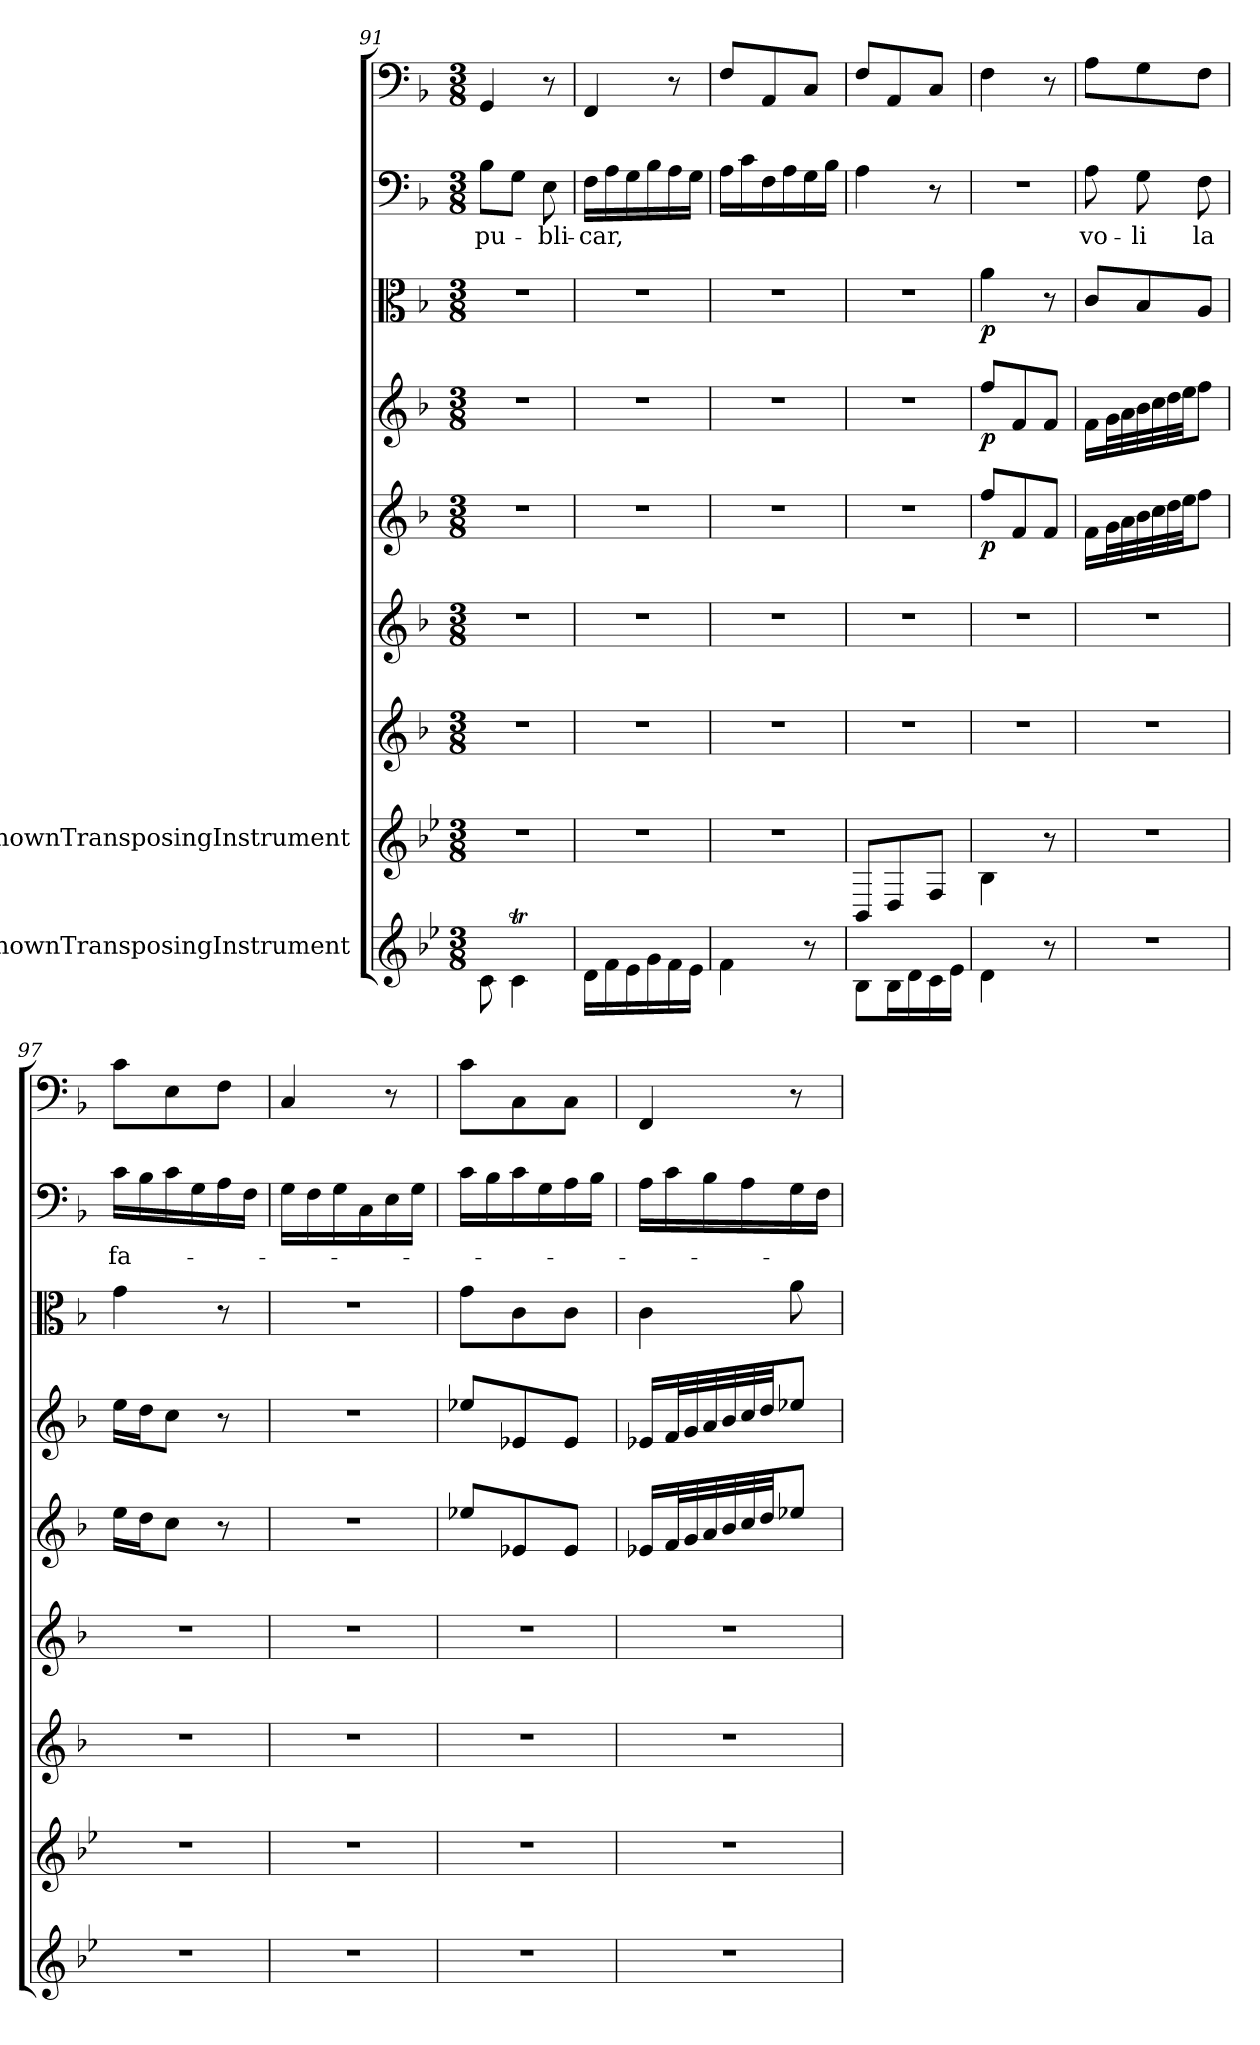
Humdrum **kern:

**kern	**kern	**kern	**kern	**kern	**dynam	**kern	**dynam	**kern	**dynam	**kern	**text	**kern
*part9	*part8	*part7	*part6	*part5	*part5	*part4	*part4	*part3	*part3	*part2	*part2	*part1
*staff9	*staff8	*staff7	*staff6	*staff5	*staff5	*staff4	*staff4	*staff3	*staff3	*staff2	*staff2	*staff1
*I"UnknownTransposingInstrument	*I"UnknownTransposingInstrument	*	*	*	*	*	*	*	*	*	*	*
*clefG2	*clefG2	*clefG2	*clefG2	*clefG2	*	*clefG2	*	*clefC3	*	*clefF4	*	*clefF4
*ITrd-4c-7	*ITrd-4c-7	*	*	*	*	*	*	*	*	*	*	*
*k[b-]	*k[b-]	*k[b-]	*k[b-]	*k[b-]	*	*k[b-]	*	*k[b-]	*	*k[b-]	*	*k[b-]
*M3/8	*M3/8	*M3/8	*M3/8	*M3/8	*	*M3/8	*	*M3/8	*	*M3/8	*	*M3/8
=91	=91	=91	=91	=91	=91	=91	=91	=91	=91	=91	=91	=91
8g\	4.r	4.r	4.r	4.r	.	4.r	.	4.r	.	8B-\L	pu-	4GG/
4gT\	.	.	.	.	.	.	.	.	.	8G\J	.	.
.	.	.	.	.	.	.	.	.	.	8E\	-bli-	8r
=92	=92	=92	=92	=92	=92	=92	=92	=92	=92	=92	=92	=92
16a\LL	4.r	4.r	4.r	4.r	.	4.r	.	4.r	.	16F\LL	-car,	4FF/
16cc\	.	.	.	.	.	.	.	.	.	16A\	.	.
16b-\	.	.	.	.	.	.	.	.	.	16G\	.	.
16dd\	.	.	.	.	.	.	.	.	.	16B-\	.	.
16cc\	.	.	.	.	.	.	.	.	.	16A\	.	8r
16b-\JJ	.	.	.	.	.	.	.	.	.	16G\JJ	.	.
=93	=93	=93	=93	=93	=93	=93	=93	=93	=93	=93	=93	=93
4cc\	4.r	4.r	4.r	4.r	.	4.r	.	4.r	.	16A\LL	.	8F/L
.	.	.	.	.	.	.	.	.	.	16c\	.	.
.	.	.	.	.	.	.	.	.	.	16F\	.	8AA/
.	.	.	.	.	.	.	.	.	.	16A\	.	.
8r	.	.	.	.	.	.	.	.	.	16G\	.	8C/J
.	.	.	.	.	.	.	.	.	.	16B-\JJ	.	.
=94	=94	=94	=94	=94	=94	=94	=94	=94	=94	=94	=94	=94
8f\L	8F/L	4.r	4.r	4.r	.	4.r	.	4.r	.	4A\	.	8F/L
16f\L	8A/	.	.	.	.	.	.	.	.	.	.	8AA/
16a\	.	.	.	.	.	.	.	.	.	.	.	.
16g\	8c/J	.	.	.	.	.	.	.	.	8r	.	8C/J
16b-\JJ	.	.	.	.	.	.	.	.	.	.	.	.
=95	=95	=95	=95	=95	=95	=95	=95	=95	=95	=95	=95	=95
4a\	4f\	4.r	4.r	8ff/L	p	8ff/L	p	4a\	p	4.r	.	4F\
.	.	.	.	8f/	.	8f/	.	.	.	.	.	.
8r	8r	.	.	8f/J	.	8f/J	.	8r	.	.	.	8r
=96	=96	=96	=96	=96	=96	=96	=96	=96	=96	=96	=96	=96
4.r	4.r	4.r	4.r	16f\LL	.	16f\LL	.	8c/L	.	8A\	vo-	8A\L
.	.	.	.	32g\L	.	32g\L	.	.	.	.	.	.
.	.	.	.	32a\	.	32a\	.	.	.	.	.	.
.	.	.	.	32b-\	.	32b-\	.	8B-/	.	8G\	-li	8G\
.	.	.	.	32cc\	.	32cc\	.	.	.	.	.	.
.	.	.	.	32dd\	.	32dd\	.	.	.	.	.	.
.	.	.	.	32ee\JJ	.	32ee\JJ	.	.	.	.	.	.
.	.	.	.	8ff\J	.	8ff\J	.	8A/J	.	8F\	la	8F\J
=97	=97	=97	=97	=97	=97	=97	=97	=97	=97	=97	=97	=97
4.r	4.r	4.r	4.r	16ee\LL	.	16ee\LL	.	4g\	.	16c\LL	fa-	8c\L
.	.	.	.	16dd\J	.	16dd\J	.	.	.	16B-\	.	.
.	.	.	.	8cc\J	.	8cc\J	.	.	.	16c\	.	8E\
.	.	.	.	.	.	.	.	.	.	16G\	.	.
.	.	.	.	8r	.	8r	.	8r	.	16A\	.	8F\J
.	.	.	.	.	.	.	.	.	.	16F\JJ	.	.
=98	=98	=98	=98	=98	=98	=98	=98	=98	=98	=98	=98	=98
4.r	4.r	4.r	4.r	4.r	.	4.r	.	4.r	.	16G\LL	.	4C/
.	.	.	.	.	.	.	.	.	.	16F\	.	.
.	.	.	.	.	.	.	.	.	.	16G\	.	.
.	.	.	.	.	.	.	.	.	.	16C\	.	.
.	.	.	.	.	.	.	.	.	.	16E\	.	8r
.	.	.	.	.	.	.	.	.	.	16G\JJ	.	.
=99	=99	=99	=99	=99	=99	=99	=99	=99	=99	=99	=99	=99
4.r	4.r	4.r	4.r	8ee-X/L	.	8ee-X/L	.	8g\L	.	16c\LL	.	8c\L
.	.	.	.	.	.	.	.	.	.	16B-\	.	.
.	.	.	.	8e-X/	.	8e-X/	.	8c\	.	16c\	.	8C\
.	.	.	.	.	.	.	.	.	.	16G\	.	.
.	.	.	.	8e-/J	.	8e-/J	.	8c\J	.	16A\	.	8C\J
.	.	.	.	.	.	.	.	.	.	16B-\JJ	.	.
=100	=100	=100	=100	=100	=100	=100	=100	=100	=100	=100	=100	=100
4.r	4.r	4.r	4.r	16e-X/LL	.	16e-X/LL	.	4c\	.	16A\LL	.	4FF/
.	.	.	.	32f/L	.	32f/L	.	.	.	16c\	.	.
.	.	.	.	32g/	.	32g/	.	.	.	.	.	.
.	.	.	.	32a/	.	32a/	.	.	.	16B-\	.	.
.	.	.	.	32b-/	.	32b-/	.	.	.	.	.	.
.	.	.	.	32cc/	.	32cc/	.	.	.	16A\	.	.
.	.	.	.	32dd/JJ	.	32dd/JJ	.	.	.	.	.	.
.	.	.	.	8ee-X/J	.	8ee-X/J	.	8a\	.	16G\	.	8r
.	.	.	.	.	.	.	.	.	.	16F\JJ	.	.
=	=	=	=	=	=	=	=	=	=	=	=	=
*-	*-	*-	*-	*-	*-	*-	*-	*-	*-	*-	*-	*-
